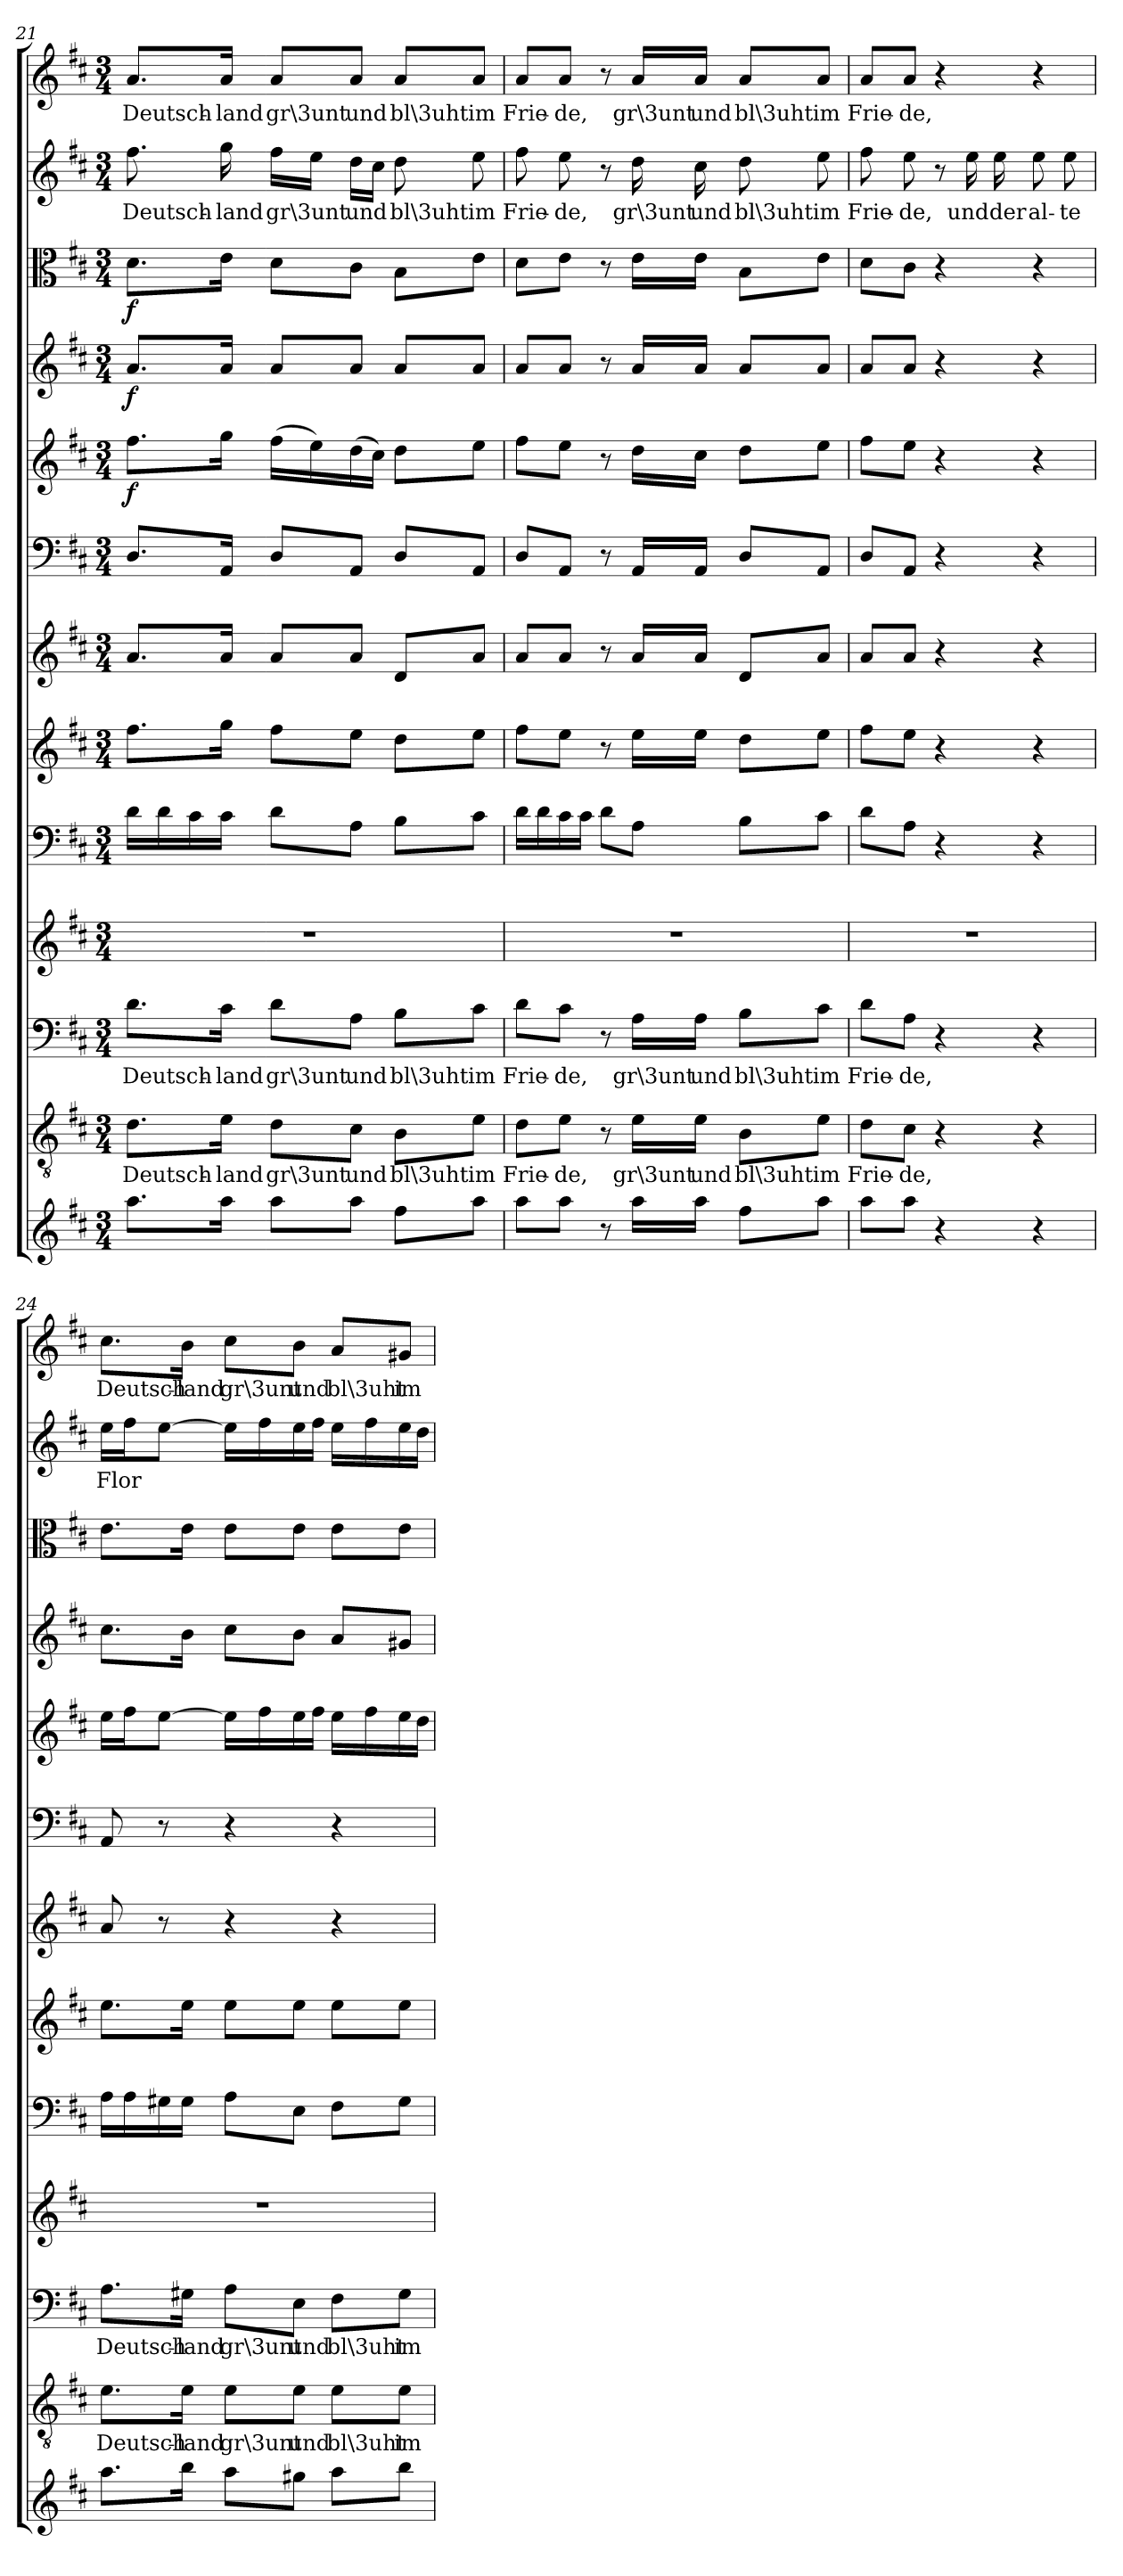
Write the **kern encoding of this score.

**kern	**kern	**text	**kern	**text	**kern	**kern	**kern	**kern	**kern	**kern	**dynam	**kern	**dynam	**kern	**dynam	**kern	**text	**kern	**text
*part13	*part12	*part12	*part11	*part11	*part10	*part9	*part8	*part7	*part6	*part5	*part5	*part4	*part4	*part3	*part3	*part2	*part2	*part1	*part1
*staff13	*staff12	*staff12	*staff11	*staff11	*staff10	*staff9	*staff8	*staff7	*staff6	*staff5	*staff5	*staff4	*staff4	*staff3	*staff3	*staff2	*staff2	*staff1	*staff1
*clefG2	*clefGv2	*	*clefF4	*	*clefG2	*clefF4	*clefG2	*clefG2	*clefF4	*clefG2	*	*clefG2	*	*clefC3	*	*clefG2	*	*clefG2	*
*k[f#c#]	*k[f#c#]	*	*k[f#c#]	*	*k[f#c#]	*k[f#c#]	*k[f#c#]	*k[f#c#]	*k[f#c#]	*k[f#c#]	*	*k[f#c#]	*	*k[f#c#]	*	*k[f#c#]	*	*k[f#c#]	*
*D:	*D:	*	*D:	*	*D:	*D:	*D:	*D:	*D:	*D:	*	*D:	*	*D:	*	*D:	*	*D:	*
*M3/4	*M3/4	*	*M3/4	*	*M3/4	*M3/4	*M3/4	*M3/4	*M3/4	*M3/4	*	*M3/4	*	*M3/4	*	*M3/4	*	*M3/4	*
=21	=21	=21	=21	=21	=21	=21	=21	=21	=21	=21	=21	=21	=21	=21	=21	=21	=21	=21	=21
8.aa\L	8.d\L	Deutsch-	8.d\L	Deutsch-	2.r	16d\LL	8.ff#\L	8.a/L	8.D/L	8.ff#\L	f	8.a/L	f	8.d\L	f	8.ff#\	Deutsch-	8.a/L	Deutsch-
.	.	.	.	.	.	16d\	.	.	.	.	.	.	.	.	.	.	.	.	.
.	.	.	.	.	.	16c#\	.	.	.	.	.	.	.	.	.	.	.	.	.
16aa\Jk	16e\Jk	-land	16c#\Jk	-land	.	16c#\JJ	16gg\Jk	16a/Jk	16AA/Jk	16gg\Jk	.	16a/Jk	.	16e\Jk	.	16gg\	-land	16a/Jk	-land
8aa\L	8d\L	gr\3unt	8d\L	gr\3unt	.	8d\L	8ff#\L	8a/L	8D/L	(16ff#\LL	.	8a/L	.	8d\L	.	16ff#\LL	gr\3unt	8a/L	gr\3unt
.	.	.	.	.	.	.	.	.	.	16ee\)	.	.	.	.	.	16ee\JJ	.	.	.
8aa\J	8c#\J	und	8A\J	und	.	8A\J	8ee\J	8a/J	8AA/J	(16dd\	.	8a/J	.	8c#\J	.	16dd\LL	und	8a/J	und
.	.	.	.	.	.	.	.	.	.	16cc#\JJ)	.	.	.	.	.	16cc#\JJ	.	.	.
8ff#\L	8B\L	bl\3uht	8B\L	bl\3uht	.	8B\L	8dd\L	8d/L	8D/L	8dd\L	.	8a/L	.	8B\L	.	8dd\	bl\3uht	8a/L	bl\3uht
8aa\J	8e\J	im	8c#\J	im	.	8c#\J	8ee\J	8a/J	8AA/J	8ee\J	.	8a/J	.	8e\J	.	8ee\	im	8a/J	im
=22	=22	=22	=22	=22	=22	=22	=22	=22	=22	=22	=22	=22	=22	=22	=22	=22	=22	=22	=22
8aa\L	8d\L	Frie-	8d\L	Frie-	2.r	16d\LL	8ff#\L	8a/L	8D/L	8ff#\L	.	8a/L	.	8d\L	.	8ff#\	Frie-	8a/L	Frie-
.	.	.	.	.	.	16d\	.	.	.	.	.	.	.	.	.	.	.	.	.
8aa\J	8e\J	-de,	8c#\J	-de,	.	16c#\	8ee\J	8a/J	8AA/J	8ee\J	.	8a/J	.	8e\J	.	8ee\	-de,	8a/J	-de,
.	.	.	.	.	.	16c#\JJ	.	.	.	.	.	.	.	.	.	.	.	.	.
8r	8r	.	8r	.	.	8d\L	8r	8r	8r	8r	.	8r	.	8r	.	8r	.	8r	.
16aa\LL	16e\LL	gr\3unt	16A\LL	gr\3unt	.	8A\J	16ee\LL	16a/LL	16AA/LL	16dd\LL	.	16a/LL	.	16e\LL	.	16dd\	gr\3unt	16a/LL	gr\3unt
16aa\JJ	16e\JJ	und	16A\JJ	und	.	.	16ee\JJ	16a/JJ	16AA/JJ	16cc#\JJ	.	16a/JJ	.	16e\JJ	.	16cc#\	und	16a/JJ	und
8ff#\L	8B\L	bl\3uht	8B\L	bl\3uht	.	8B\L	8dd\L	8d/L	8D/L	8dd\L	.	8a/L	.	8B\L	.	8dd\	bl\3uht	8a/L	bl\3uht
8aa\J	8e\J	im	8c#\J	im	.	8c#\J	8ee\J	8a/J	8AA/J	8ee\J	.	8a/J	.	8e\J	.	8ee\	im	8a/J	im
=23	=23	=23	=23	=23	=23	=23	=23	=23	=23	=23	=23	=23	=23	=23	=23	=23	=23	=23	=23
8aa\L	8d\L	Frie-	8d\L	Frie-	2.r	8d\L	8ff#\L	8a/L	8D/L	8ff#\L	.	8a/L	.	8d\L	.	8ff#\	Frie-	8a/L	Frie-
8aa\J	8c#\J	-de,	8A\J	-de,	.	8A\J	8ee\J	8a/J	8AA/J	8ee\J	.	8a/J	.	8c#\J	.	8ee\	-de,	8a/J	-de,
4r	4r	.	4r	.	.	4r	4r	4r	4r	4r	.	4r	.	4r	.	8r	.	4r	.
.	.	.	.	.	.	.	.	.	.	.	.	.	.	.	.	16ee\	und	.	.
.	.	.	.	.	.	.	.	.	.	.	.	.	.	.	.	16ee\	der	.	.
4r	4r	.	4r	.	.	4r	4r	4r	4r	4r	.	4r	.	4r	.	8ee\	al-	4r	.
.	.	.	.	.	.	.	.	.	.	.	.	.	.	.	.	8ee\	-te	.	.
=24	=24	=24	=24	=24	=24	=24	=24	=24	=24	=24	=24	=24	=24	=24	=24	=24	=24	=24	=24
8.aa\L	8.e\L	Deutsch-	8.A\L	Deutsch-	2.r	16A\LL	8.ee\L	8a/	8AA/	16ee\LL	.	8.cc#\L	.	8.e\L	.	16ee\LL	Flor	8.cc#\L	Deutsch-
.	.	.	.	.	.	16A\	.	.	.	16ff#\J	.	.	.	.	.	16ff#\J	.	.	.
.	.	.	.	.	.	16G#X\	.	8r	8r	[8ee\J	.	.	.	.	.	[8ee\J	.	.	.
16bb\Jk	16e\Jk	-land	16G#X\Jk	-land	.	16G#\JJ	16ee\Jk	.	.	.	.	16b\Jk	.	16e\Jk	.	.	.	16b\Jk	-land
8aa\L	8e\L	gr\3unt	8A\L	gr\3unt	.	8A\L	8ee\L	4r	4r	16ee\LL]	.	8cc#\L	.	8e\L	.	16ee\LL]	.	8cc#\L	gr\3unt
.	.	.	.	.	.	.	.	.	.	16ff#\	.	.	.	.	.	16ff#\	.	.	.
8gg#X\J	8e\J	und	8E\J	und	.	8E\J	8ee\J	.	.	16ee\	.	8b\J	.	8e\J	.	16ee\	.	8b\J	und
.	.	.	.	.	.	.	.	.	.	16ff#\JJ	.	.	.	.	.	16ff#\JJ	.	.	.
8aa\L	8e\L	bl\3uht	8F#\L	bl\3uht	.	8F#\L	8ee\L	4r	4r	16ee\LL	.	8a/L	.	8e\L	.	16ee\LL	.	8a/L	bl\3uht
.	.	.	.	.	.	.	.	.	.	16ff#\	.	.	.	.	.	16ff#\	.	.	.
8bb\J	8e\J	im	8G#\J	im	.	8G#\J	8ee\J	.	.	16ee\	.	8g#X/J	.	8e\J	.	16ee\	.	8g#X/J	im
.	.	.	.	.	.	.	.	.	.	16dd\JJ	.	.	.	.	.	16dd\JJ	.	.	.
=	=	=	=	=	=	=	=	=	=	=	=	=	=	=	=	=	=	=	=
*-	*-	*-	*-	*-	*-	*-	*-	*-	*-	*-	*-	*-	*-	*-	*-	*-	*-	*-	*-
